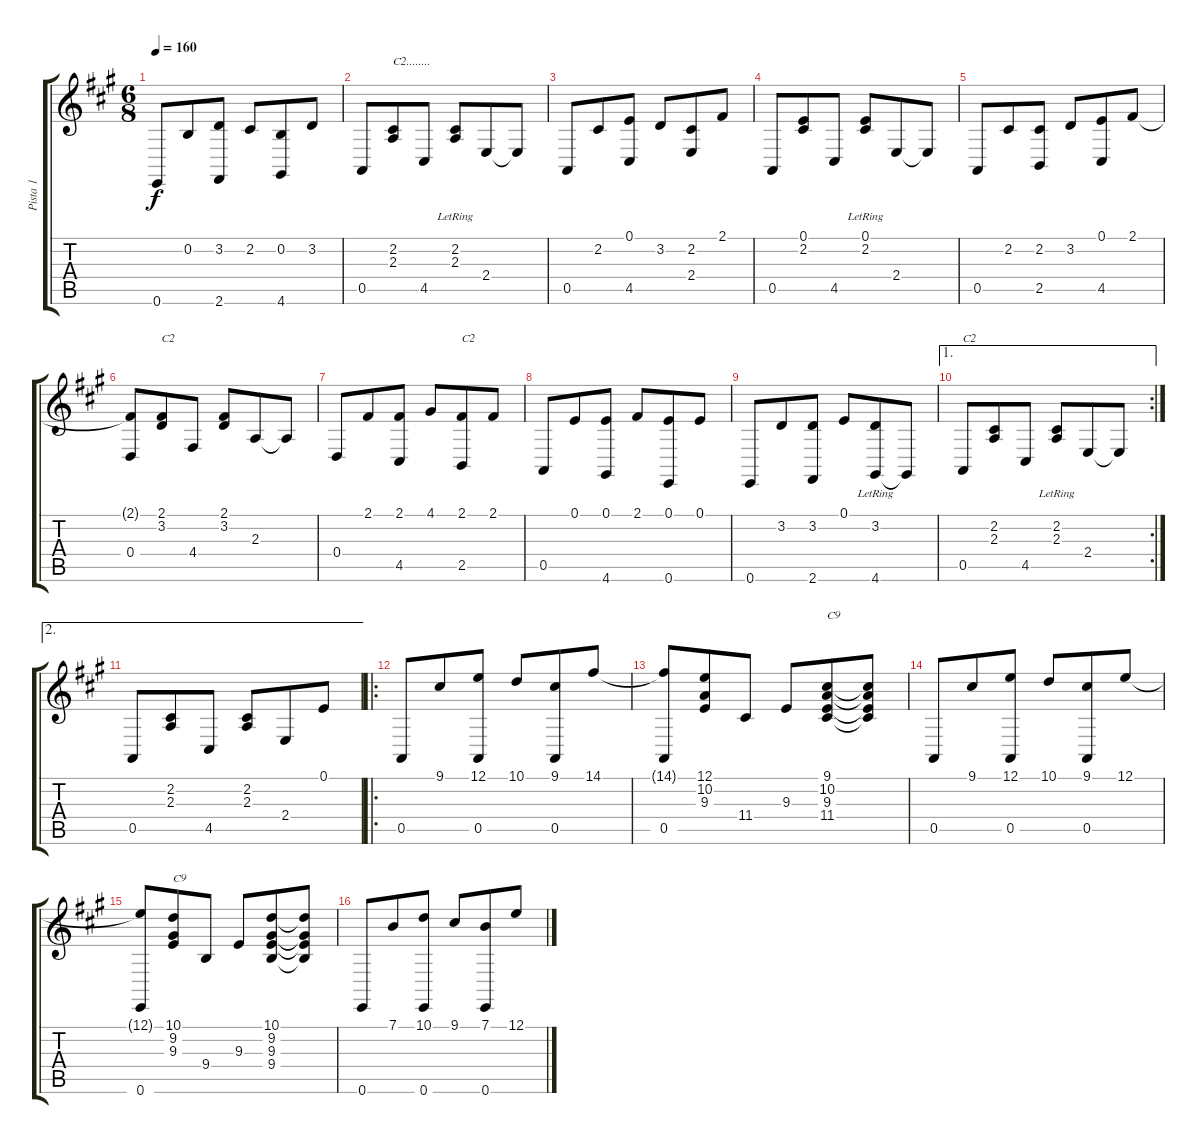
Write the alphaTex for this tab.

\track ("Pista 1" "Pista 1") {instrument acousticgrandpiano}
\staff {score tabs}
\tuning (E4 B3 G3 D3 A2 E2) {hide}
\ts (6 8)
\tempo 160
\clef g2
\ks a
0.6.8{dy f} 0.2.8 (3.2 2.6).8 2.2.8 (0.2 4.6).8 3.2.8 |
0.5.8 (2.2 2.3).8{txt "C2........"} 4.5.8 (2.2{lr} 2.3{lr}).8 2.4.8 2.4{t}.8 |
0.5.8 2.2.8 (0.1 4.5).8 3.2.8 (2.2 2.4).8 2.1.8 |
0.5.8 (0.1 2.2).8 4.5.8 (0.1{lr} 2.2{lr}).8 2.4.8 2.4{t}.8 |
0.5.8 2.2.8 (2.2 2.5).8 3.2.8 (0.1 4.5).8 2.1.8 |
(2.1{t} 0.4).8 (2.1 3.2).8{txt "C2"} 4.4.8 (2.1 3.2).8 2.3.8 2.3{t}.8 |
0.4.8 2.1.8 (2.1 4.5).8 4.1.8 (2.1 2.5).8{txt "C2"} 2.1.8 |
0.5.8 0.1.8 (0.1 4.6).8 2.1.8 (0.1 0.6).8 0.1.8 |
0.6.8 3.2.8 (3.2 2.6).8 0.1.8 (3.2{lr} 4.6).8 4.6{t}.8 |
\ae 1
\rc 2
0.5.8{txt "C2"} (2.2 2.3).8 4.5.8 (2.2{lr} 2.3{lr}).8 2.4.8 2.4{t}.8 |
\ae 2
0.5.8 (2.2 2.3).8 4.5.8 (2.2 2.3).8 2.4.8 0.1.8 |
\ro
0.5.8 9.1.8 (12.1 0.5).8 10.1.8 (9.1 0.5).8 14.1.8 |
(14.1{t} 0.5).8 (12.1 10.2 9.3).8 11.4.8 9.3.8 (9.1 10.2 9.3 11.4).8{txt "C9"} (9.1{t} 10.2{t} 9.3{t} 11.4{t}).8 |
0.5.8 9.1.8 (12.1 0.5).8 10.1.8 (9.1 0.5).8 12.1.8 |
(12.1{t} 0.6).8 (10.1 9.2 9.3).8{txt "C9"} 9.4.8 9.3.8 (10.1 9.2 9.3 9.4).8 (10.1{t} 9.2{t} 9.3{t} 9.4{t}).8 |
0.6.8 7.1.8 (10.1 0.6).8 9.1.8 (7.1 0.6).8 12.1.8
